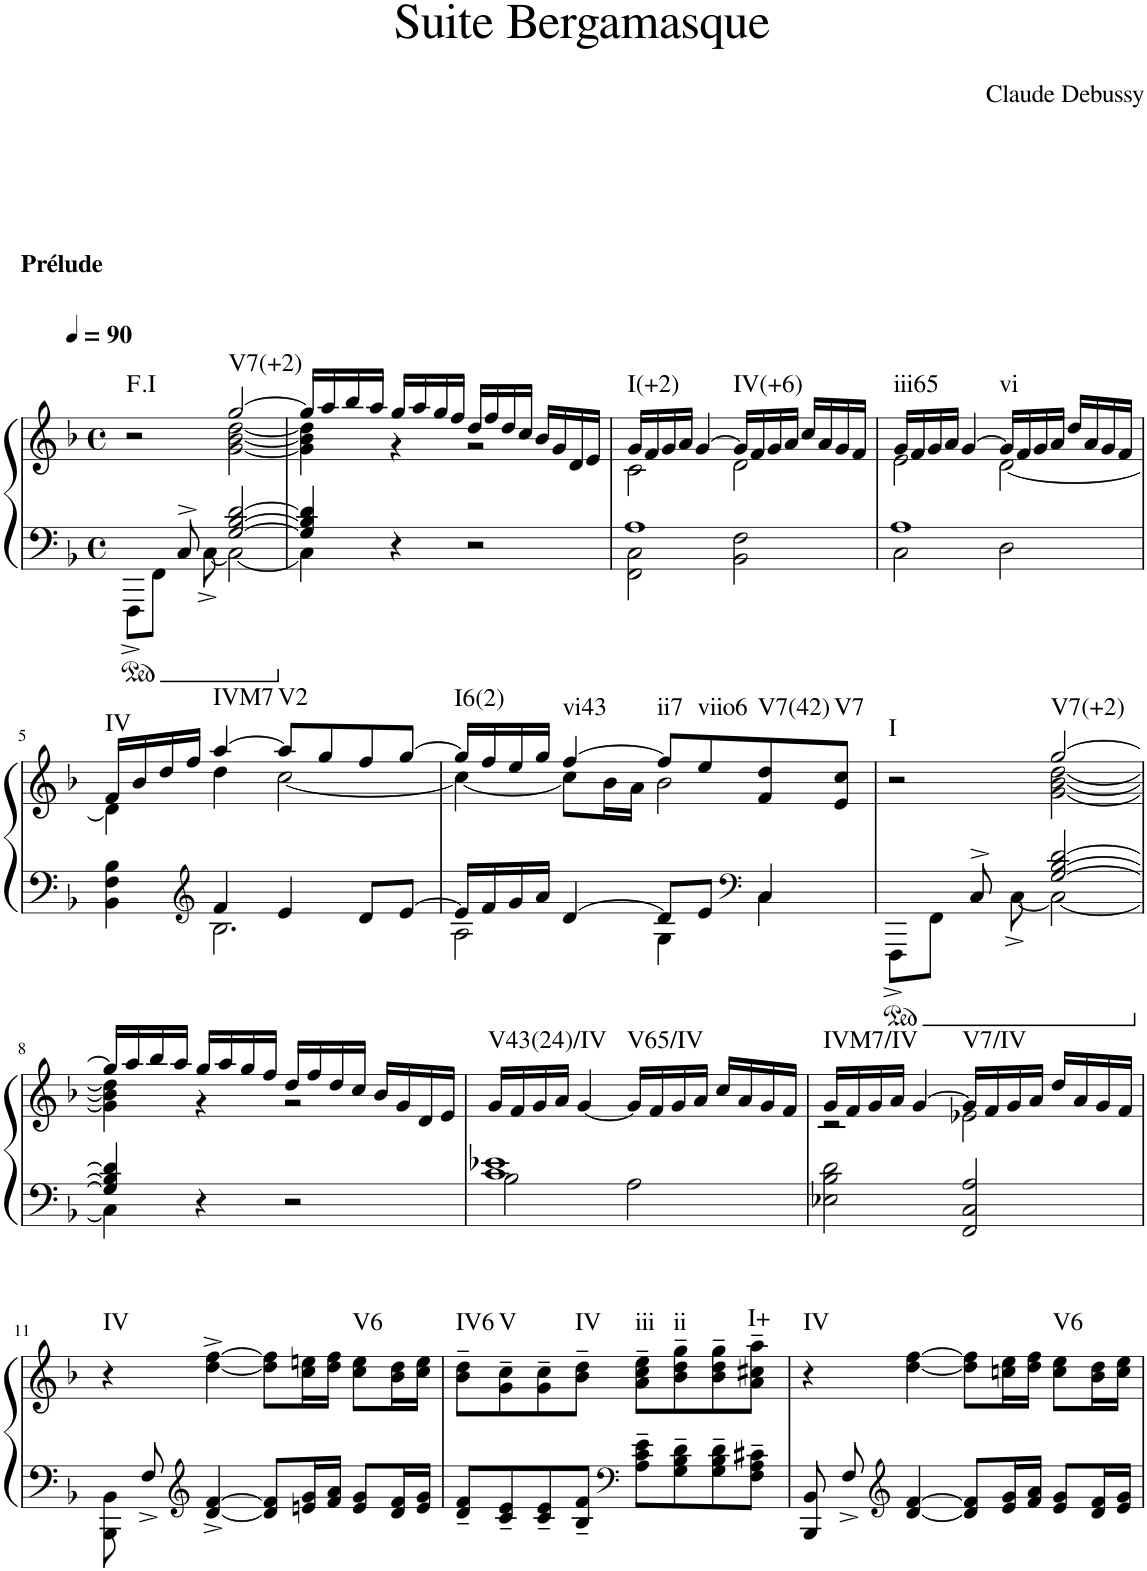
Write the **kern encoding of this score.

**kern	**kern	**harte
*part1	*part1	*part1
*staff2	*staff1	*
*I"Piano	*	*
*I'Pno.	*	*
*clefF4	*clefG2	*
*k[b-]	*k[b-]	*
*M4/4	*M4/4	*
*met(c)	*met(c)	*
*MM90	*MM90	*
=1	=1	=1
*^	*^	*
!	!	!LO:TX:a:B:t=Prélude	!	!
!LO:TX:a:B:t=Prélude	!	!	!	!
2ryy	8FFF^\L	2r	2ryy	F:maj
.	8FF\J	.	.	.
.	8C^/	.	.	.
.	[8C^\	.	.	.
!	!	!	!	!LO:H:kt=V7(+2)
[2G/ [2B-/ [2d/	2C\_	[2gg/	[2g\ [2b-\ [2dd\	N
=2	=2	=2	=2	=2
4G/] 4B-/] 4d/]	4C\]	16gg/LL]	4g\] 4b-\] 4dd\]	.
.	.	16aa/	.	.
.	.	16bb-/	.	.
.	.	16aa/JJ	.	.
4r	4ryy	16gg/LL	4r	.
.	.	16aa/	.	.
.	.	16gg/	.	.
.	.	16ff/JJ	.	.
2r	2ryy	16dd/LL	2r	.
.	.	16ff/	.	.
.	.	16dd/	.	.
.	.	16cc/JJ	.	.
.	.	16b-/LL	.	.
.	.	16g/	.	.
.	.	16d/	.	.
.	.	16e/JJ	.	.
=3	=3	=3	=3	=3
!	!	!	!	!LO:H:kt=I(+2)
1A	2FF\ 2C\	16g/LL	2c\	N
.	.	16f/	.	.
.	.	16g/	.	.
.	.	16a/JJ	.	.
.	.	[4g/	.	.
!	!	!	!	!LO:H:kt=IV(+6)
.	2BB-\ 2F\	16g/LL]	2d\	N
.	.	16f/	.	.
.	.	16g/	.	.
.	.	16a/JJ	.	.
.	.	16cc/LL	.	.
.	.	16a/	.	.
.	.	16g/	.	.
.	.	16f/JJ	.	.
=4	=4	=4	=4	=4
!	!	!	!	!LO:H:kt=iii65
1A	2C\	16g/LL	2e\	N
.	.	16f/	.	.
.	.	16g/	.	.
.	.	16a/JJ	.	.
.	.	[4g/	.	.
!	!	!	!	!LO:H:kt=vi
.	2D\	16g/LL]	[2d\	N
.	.	16f/	.	.
.	.	16g/	.	.
.	.	16a/JJ	.	.
.	.	16dd/LL	.	.
.	.	16a/	.	.
.	.	16g/	.	.
.	.	16f/JJ	.	.
!!LO:LB:g=z	!!
=5	=5	=5	=5	=5
!	!	!	!	!LO:H:kt=IV
4BB-\ 4F\ 4B-\	4ryy	16f/LL	4d\]	N
.	.	16b-/	.	.
.	.	16dd/	.	.
.	.	16ff/JJ	.	.
*clefG2	*	*	*	*
!	!	!	!	!LO:H:kt=IVM7
4f/	2.B-\	[4aa/	4dd\	N
!	!	!	!	!LO:H:kt=V2
4e/	.	8aa/L]	[2cc\	N
.	.	8gg/	.	.
8d/L	.	8ff/	.	.
[8e/J	.	[8gg/J	.	.
=6	=6	=6	=6	=6
!	!	!	!	!LO:H:kt=I6(2)
16e/LL]	2A\	16gg/LL]	4cc\_	N
16f/	.	16ff/	.	.
16g/	.	16ee/	.	.
16a/JJ	.	16gg/JJ	.	.
!	!	!	!	!LO:H:kt=vi43
[4d/	.	[4ff/	8cc\L]	N
.	.	.	16b-\L	.
.	.	.	16a\JJ	.
!	!	!	!	!LO:H:kt=ii7
8d/L]	4G\	8ff/L]	2b-\	N
!	!	!	!	!LO:H:kt=viio6
8e/J	.	8ee/	.	N
*clefF4	*	*	*	*
!	!	!	!	!LO:H:kt=V7(42)
4C/	4C\	8f/ 8dd/	.	N
!	!	!	!	!LO:H:kt=V7
.	.	8e/ 8cc/J	.	N
=7	=7	=7	=7	=7
!	!	!	!	!LO:H:kt=I
2ryy	8FFF^\L	2r	2ryy	N
.	8FF\J	.	.	.
.	8C^/	.	.	.
.	[8C^\	.	.	.
!	!	!	!	!LO:H:kt=V7(+2)
[2G/ [2B-/ [2d/	2C\_	[2gg/	[2g\ [2b-\ [2dd\	N
!!LO:LB:g=z	!!
=8	=8	=8	=8	=8
4G/] 4B-/] 4d/]	4C\]	16gg/LL]	4g\] 4b-\] 4dd\]	.
.	.	16aa/	.	.
.	.	16bb-/	.	.
.	.	16aa/JJ	.	.
4r	4ryy	16gg/LL	4r	.
.	.	16aa/	.	.
.	.	16gg/	.	.
.	.	16ff/JJ	.	.
2r	2ryy	16dd/LL	2r	.
.	.	16ff/	.	.
.	.	16dd/	.	.
.	.	16cc/JJ	.	.
.	.	16b-/LL	.	.
.	.	16g/	.	.
.	.	16d/	.	.
.	.	16e/JJ	.	.
*	*	*v	*v	*
=9	=9	=9	=9
!	!	!	!LO:H:kt=V43(24)/IV
1c 1e-X	2B-\	16g/LL	N
.	.	16f/	.
.	.	16g/	.
.	.	16a/JJ	.
.	.	[4g/	.
!	!	!	!LO:H:kt=V65/IV
.	2A\	16g/LL]	N
.	.	16f/	.
.	.	16g/	.
.	.	16a/JJ	.
.	.	16cc/LL	.
.	.	16a/	.
.	.	16g/	.
.	.	16f/JJ	.
*v	*v	*	*
=10	=10	=10
*	*^	*
!	!	!	!LO:H:kt=IVM7/IV
2E-X\ 2B-\ 2d\	16g/LL	2r	N
.	16f/	.	.
.	16g/	.	.
.	16a/JJ	.	.
.	[4g/	.	.
!	!	!	!LO:H:kt=V7/IV
2FF/ 2C/ 2A/	16g/LL]	2e-X\	N
.	16f/	.	.
.	16g/	.	.
.	16a/JJ	.	.
.	16dd/LL	.	.
.	16a/	.	.
.	16g/	.	.
.	16f/JJ	.	.
*	*v	*v	*
!!LO:LB:g=z
=11	=11	=11
!	!	!LO:H:kt=IV
8BBB-\ 8BB-\	4r	N
8F^/	.	.
*clefG2	*	*
[4d/^ [4f/^	[4dd\^ [4ff\^	.
8d/] 8f/]L	8dd\] 8ff\]L	.
16en/ 16g/L	16cc\ 16een\L	.
16f/ 16a/JJ	16dd\ 16ff\JJ	.
!	!	!LO:H:kt=V6
8e/ 8g/L	8cc\ 8ee\L	N
16d/ 16f/L	16b-\ 16dd\L	.
16e/ 16g/JJ	16cc\ 16ee\JJ	.
=12	=12	=12
!	!	!LO:H:kt=IV6
8d/~ 8f/~L	8b-\~ 8dd\~L	N
!	!	!LO:H:kt=V
8c/~ 8e/~	8g\~ 8cc\~	N
8c/~ 8e/~	8g\~ 8cc\~	.
!	!	!LO:H:kt=IV
8B-/~ 8f/~J	8b-\~ 8dd\~J	N
*clefF4	*	*
!	!	!LO:H:kt=iii
8A\~ 8c\~ 8e\~L	8a\~ 8cc\~ 8ee\~L	N
!	!	!LO:H:kt=ii
8G\~ 8B-\~ 8d\~	8b-\~ 8dd\~ 8gg\~	N
8G\~ 8B-\~ 8d\~	8b-\~ 8dd\~ 8gg\~	.
!	!	!LO:H:kt=I+
8F\~ 8A\~ 8c#X\~J	8a\~ 8cc#X\~ 8aa\~J	N
=13	=13	=13
!	!	!LO:H:kt=IV
8BBB-/ 8BB-/	4r	N
8F^/	.	.
*clefG2	*	*
[4d/ [4f/	[4dd\ [4ff\	.
8d/] 8f/]L	8dd\] 8ff\]L	.
16e/ 16g/L	16ccn\ 16ee\L	.
16f/ 16a/JJ	16dd\ 16ff\JJ	.
!	!	!LO:H:kt=V6
8e/ 8g/L	8cc\ 8ee\L	N
16d/ 16f/L	16b-\ 16dd\L	.
16e/ 16g/JJ	16cc\ 16ee\JJ	.
=	=	=
*-	*-	*-
